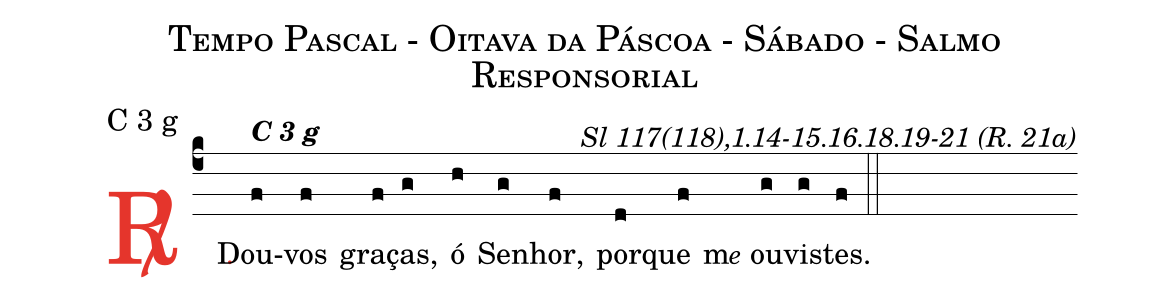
name: Tempo Pascal - Oitava da Páscoa - Sábado - Salmo Responsorial;
mode: C 3 g;
commentary: Sl 117(118),1.14-15.16.18.19-21 (R. 21a);
%%
(c4)

<c><sp>R/</sp>.</c>() Dou-<alt>\textbf{C 3 g}</alt>(f)vos(f) gra(f)ças,(g) ó(h) Se(g)nhor,(f) por(d)que(f) m<e>e</e> ou(g)vis(g)tes.(f)

(::)
